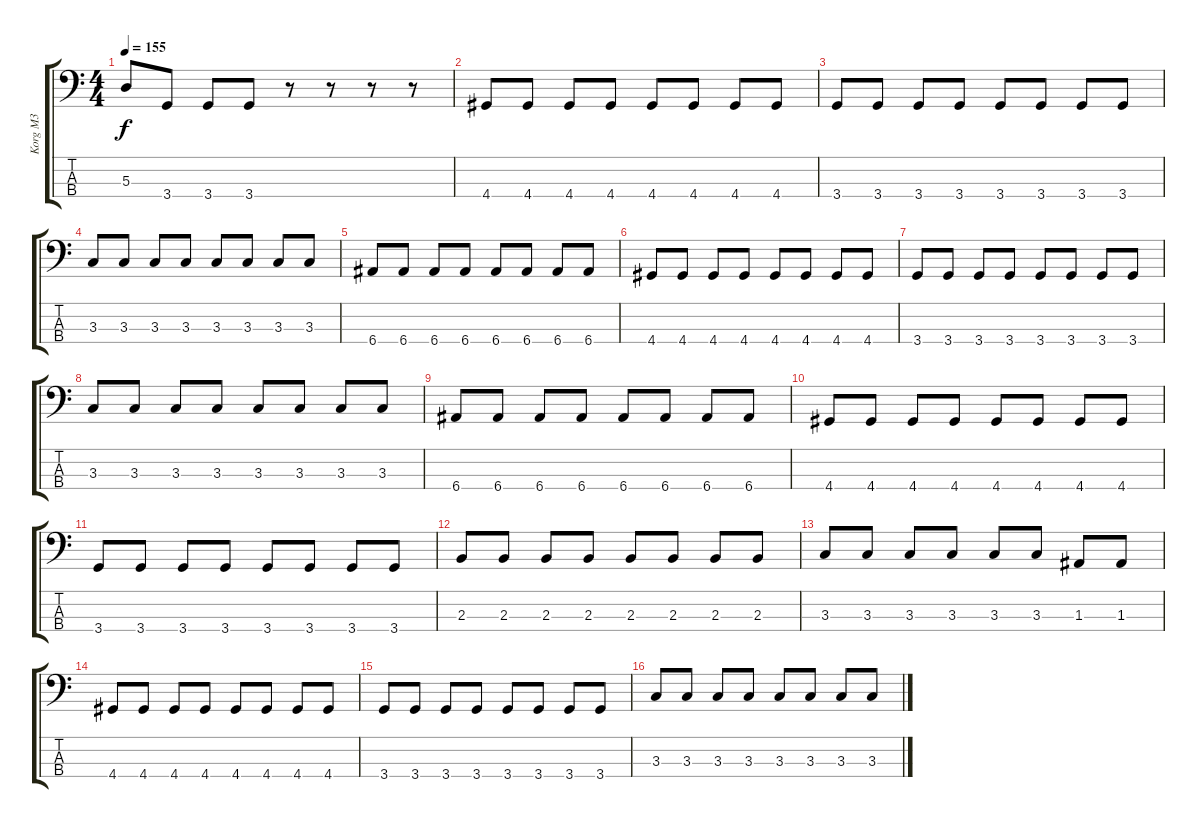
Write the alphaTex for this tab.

\track ("Korg M3" "Korg M3") {instrument synthbass1}
\staff {score tabs}
\tuning (G2 D2 A1 E1) {hide}
\ts (4 4)
\tempo 155
\clef f4
\ks c
5.3.8{dy f} 3.4.8 3.4.8 3.4.8 r.8 r.8 r.8 r.8 |
4.4.8 4.4.8 4.4.8 4.4.8 4.4.8 4.4.8 4.4.8 4.4.8 |
3.4.8 3.4.8 3.4.8 3.4.8 3.4.8 3.4.8 3.4.8 3.4.8 |
3.3.8 3.3.8 3.3.8 3.3.8 3.3.8 3.3.8 3.3.8 3.3.8 |
6.4.8 6.4.8 6.4.8 6.4.8 6.4.8 6.4.8 6.4.8 6.4.8 |
4.4.8 4.4.8 4.4.8 4.4.8 4.4.8 4.4.8 4.4.8 4.4.8 |
3.4.8 3.4.8 3.4.8 3.4.8 3.4.8 3.4.8 3.4.8 3.4.8 |
3.3.8 3.3.8 3.3.8 3.3.8 3.3.8 3.3.8 3.3.8 3.3.8 |
6.4.8 6.4.8 6.4.8 6.4.8 6.4.8 6.4.8 6.4.8 6.4.8 |
4.4.8 4.4.8 4.4.8 4.4.8 4.4.8 4.4.8 4.4.8 4.4.8 |
3.4.8 3.4.8 3.4.8 3.4.8 3.4.8 3.4.8 3.4.8 3.4.8 |
2.3.8 2.3.8 2.3.8 2.3.8 2.3.8 2.3.8 2.3.8 2.3.8 |
3.3.8 3.3.8 3.3.8 3.3.8 3.3.8 3.3.8 1.3.8 1.3.8 |
4.4.8 4.4.8 4.4.8 4.4.8 4.4.8 4.4.8 4.4.8 4.4.8 |
3.4.8 3.4.8 3.4.8 3.4.8 3.4.8 3.4.8 3.4.8 3.4.8 |
3.3.8 3.3.8 3.3.8 3.3.8 3.3.8 3.3.8 3.3.8 3.3.8
